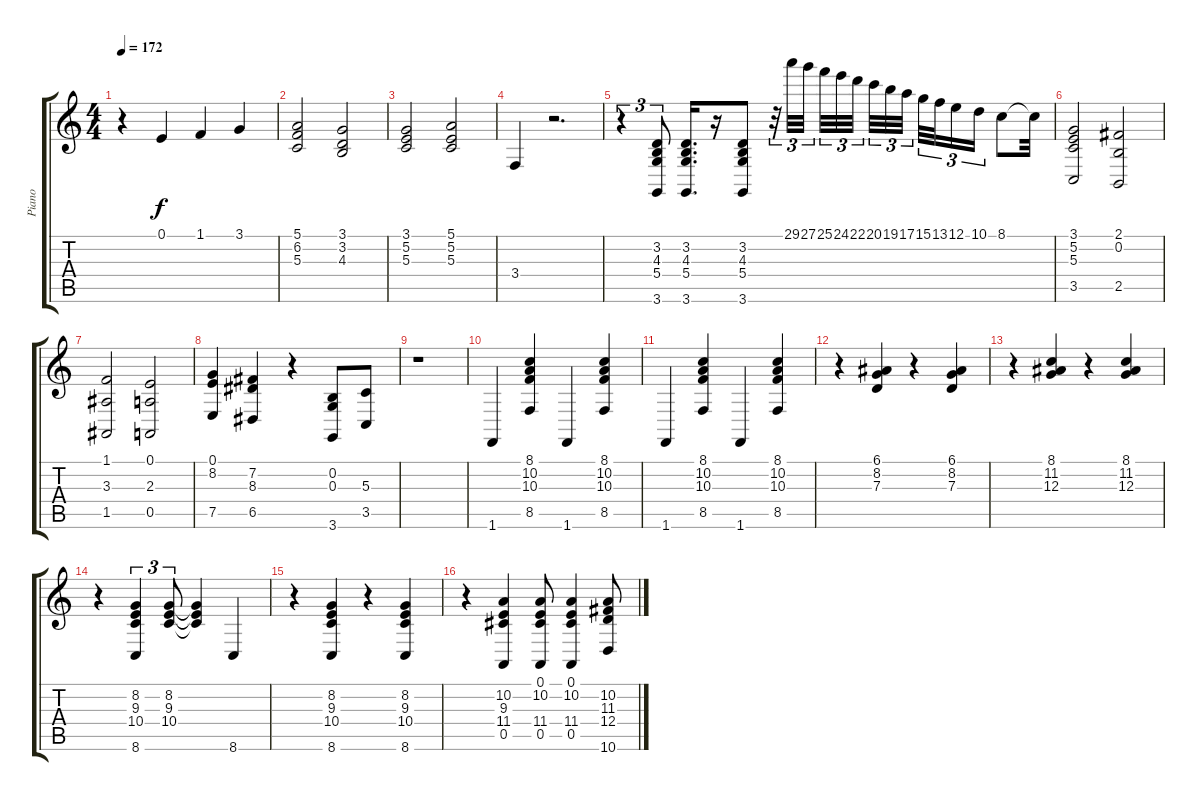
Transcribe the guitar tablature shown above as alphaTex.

\track ("Piano" "Piano") {instrument acousticgrandpiano}
\staff {score tabs}
\tuning (E4 B3 G3 D3 A2 E2) {hide}
\ts (4 4)
\tempo 172
\clef g2
\ks c
r.4{dy f} 0.1.4 1.1.4 3.1.4 |
(5.1 6.2 5.3).2 (3.1 3.2 4.3).2 |
(3.1 5.2 5.3).2 (5.1 5.2 5.3).2 |
3.4.4 r.2{d} |
r.4{tu (3 2)} (3.2 4.3 5.4 3.6).8{tu (3 2)} (3.2 4.3 5.4 3.6).16{d} r.16 (3.2 4.3 5.4 3.6).8 r.32{tu (3 2)} 29.1.32{tu (3 2)} 27.1.32{tu (3 2) beam splitsecondary} 25.1.32{tu (3 2)} 24.1.32{tu (3 2)} 22.1.32{tu (3 2) beam splitsecondary} 20.1.32{tu (3 2)} 19.1.32{tu (3 2)} 17.1.32{tu (3 2) beam splitsecondary} 15.1.32{tu (3 2)} 13.1.32{tu (3 2)} 12.1.16{tu (3 2)} 10.1.16{tu (3 2)} 8.1.8 8.1{t}.32 |
(3.1 5.2 5.3 3.5).2 (2.1 0.2 2.5).2 |
(1.1 3.3 1.5).2 (0.1 2.3 0.5).2 |
(0.1 8.2 7.5).4 (7.2 8.3 6.5).4 r.4 (0.2 0.3 3.6).8 (5.3 3.5).8 |
r.1 |
1.6.4 (8.1 10.2 10.3 8.5).4 1.6.4 (8.1 10.2 10.3 8.5).4 |
1.6.4 (8.1 10.2 10.3 8.5).4 1.6.4 (8.1 10.2 10.3 8.5).4 |
r.4 (6.1 8.2 7.3).4 r.4 (6.1 8.2 7.3).4 |
r.4 (8.1 11.2 12.3).4 r.4 (8.1 11.2 12.3).4 |
r.4 (8.2 9.3 10.4 8.6).4{tu (3 2)} (8.2 9.3 10.4).8{tu (3 2)} (8.2{t} 9.3{t} 10.4{t}).4 8.6.4 |
r.4 (8.2 9.3 10.4 8.6).4 r.4 (8.2 9.3 10.4 8.6).4 |
r.4 (10.2 9.3 11.4 0.5).4 (0.1 10.2 11.4 0.5).8 (0.1 10.2 11.4 0.5).4 (10.2 11.3 12.4 10.6).8
